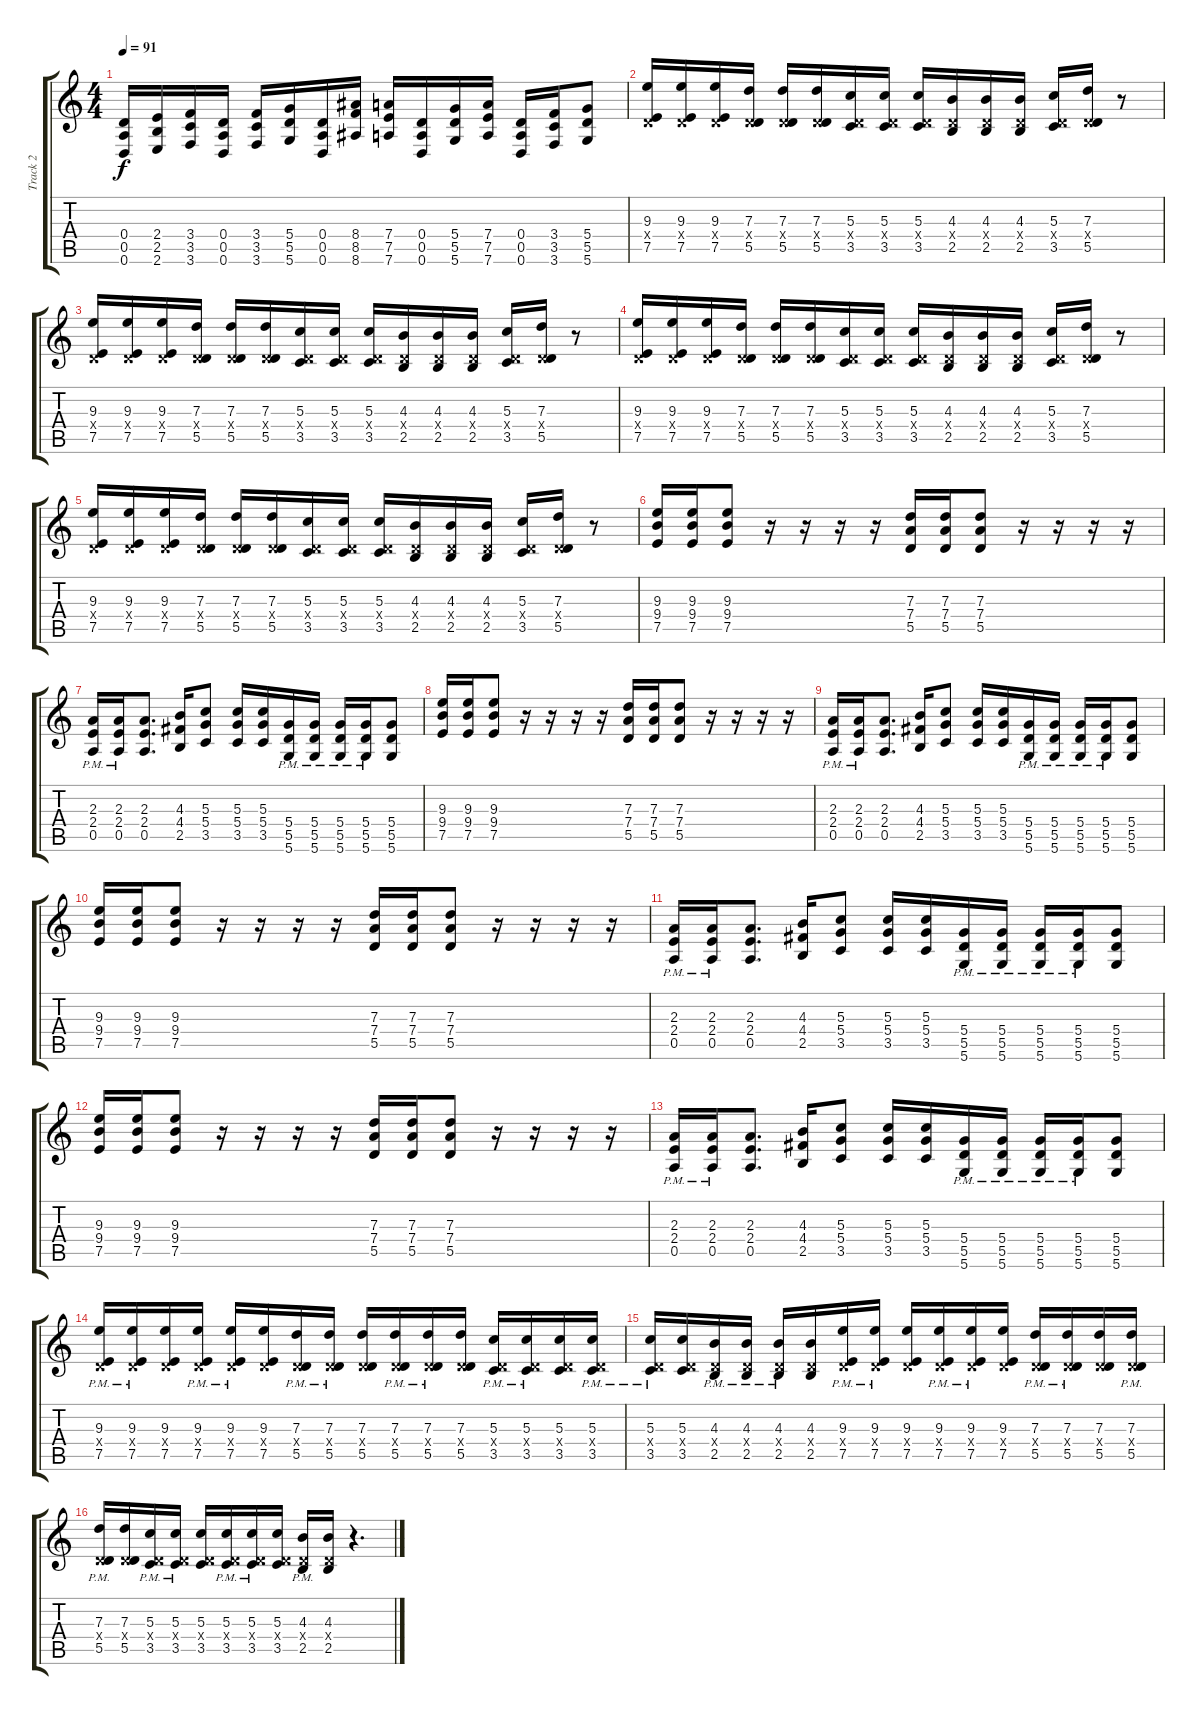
\track ("Track 2" "Track 2") {instrument overdrivenguitar}
\staff {score tabs}
\tuning (E4 B3 G3 D3 A2 D2) {hide}
\ts (4 4)
\tempo 91
\clef g2
\ks c
(0.4 0.5 0.6).16{dy f} (2.4 2.5 2.6).16 (3.4 3.5 3.6).16 (0.4 0.5 0.6).16 (3.4 3.5 3.6).16 (5.4 5.5 5.6).16 (0.4 0.5 0.6).16 (8.4 8.5 8.6).16 (7.4 7.5 7.6).16 (0.4 0.5 0.6).16 (5.4 5.5 5.6).16 (7.4 7.5 7.6).16 (0.4 0.5 0.6).16 (3.4 3.5 3.6).16 (5.4 5.5 5.6).8 |
(9.3 0.4{x} 7.5).16 (9.3 0.4{x} 7.5).16 (9.3 0.4{x} 7.5).16 (7.3 0.4{x} 5.5).16 (7.3 0.4{x} 5.5).16 (7.3 0.4{x} 5.5).16 (5.3 0.4{x} 3.5).16 (5.3 0.4{x} 3.5).16 (5.3 0.4{x} 3.5).16 (4.3 0.4{x} 2.5).16 (4.3 0.4{x} 2.5).16 (4.3 0.4{x} 2.5).16 (5.3 0.4{x} 3.5).16 (7.3 0.4{x} 5.5).16 r.8 |
(9.3 0.4{x} 7.5).16 (9.3 0.4{x} 7.5).16 (9.3 0.4{x} 7.5).16 (7.3 0.4{x} 5.5).16 (7.3 0.4{x} 5.5).16 (7.3 0.4{x} 5.5).16 (5.3 0.4{x} 3.5).16 (5.3 0.4{x} 3.5).16 (5.3 0.4{x} 3.5).16 (4.3 0.4{x} 2.5).16 (4.3 0.4{x} 2.5).16 (4.3 0.4{x} 2.5).16 (5.3 0.4{x} 3.5).16 (7.3 0.4{x} 5.5).16 r.8 |
(9.3 0.4{x} 7.5).16 (9.3 0.4{x} 7.5).16 (9.3 0.4{x} 7.5).16 (7.3 0.4{x} 5.5).16 (7.3 0.4{x} 5.5).16 (7.3 0.4{x} 5.5).16 (5.3 0.4{x} 3.5).16 (5.3 0.4{x} 3.5).16 (5.3 0.4{x} 3.5).16 (4.3 0.4{x} 2.5).16 (4.3 0.4{x} 2.5).16 (4.3 0.4{x} 2.5).16 (5.3 0.4{x} 3.5).16 (7.3 0.4{x} 5.5).16 r.8 |
(9.3 0.4{x} 7.5).16 (9.3 0.4{x} 7.5).16 (9.3 0.4{x} 7.5).16 (7.3 0.4{x} 5.5).16 (7.3 0.4{x} 5.5).16 (7.3 0.4{x} 5.5).16 (5.3 0.4{x} 3.5).16 (5.3 0.4{x} 3.5).16 (5.3 0.4{x} 3.5).16 (4.3 0.4{x} 2.5).16 (4.3 0.4{x} 2.5).16 (4.3 0.4{x} 2.5).16 (5.3 0.4{x} 3.5).16 (7.3 0.4{x} 5.5).16 r.8 |
(9.3 9.4 7.5).16 (9.3 9.4 7.5).16 (9.3 9.4 7.5).8 r.16 r.16 r.16 r.16 (7.3 7.4 5.5).16 (7.3 7.4 5.5).16 (7.3 7.4 5.5).8 r.16 r.16 r.16 r.16 |
(2.3{pm} 2.4{pm} 0.5{pm}).16 (2.3{pm} 2.4{pm} 0.5{pm}).16 (2.3 2.4 0.5).8{d} (4.3 4.4 2.5).16 (5.3 5.4 3.5).8 (5.3 5.4 3.5).16 (5.3 5.4 3.5).16 (5.4{pm} 5.5{pm} 5.6{pm}).16 (5.4{pm} 5.5{pm} 5.6{pm}).16 (5.4{pm} 5.5{pm} 5.6{pm}).16 (5.4{pm} 5.5{pm} 5.6{pm}).16 (5.4 5.5 5.6).8 |
(9.3 9.4 7.5).16 (9.3 9.4 7.5).16 (9.3 9.4 7.5).8 r.16 r.16 r.16 r.16 (7.3 7.4 5.5).16 (7.3 7.4 5.5).16 (7.3 7.4 5.5).8 r.16 r.16 r.16 r.16 |
(2.3{pm} 2.4{pm} 0.5{pm}).16 (2.3{pm} 2.4{pm} 0.5{pm}).16 (2.3 2.4 0.5).8{d} (4.3 4.4 2.5).16 (5.3 5.4 3.5).8 (5.3 5.4 3.5).16 (5.3 5.4 3.5).16 (5.4{pm} 5.5{pm} 5.6{pm}).16 (5.4{pm} 5.5{pm} 5.6{pm}).16 (5.4{pm} 5.5{pm} 5.6{pm}).16 (5.4{pm} 5.5{pm} 5.6{pm}).16 (5.4 5.5 5.6).8 |
(9.3 9.4 7.5).16 (9.3 9.4 7.5).16 (9.3 9.4 7.5).8 r.16 r.16 r.16 r.16 (7.3 7.4 5.5).16 (7.3 7.4 5.5).16 (7.3 7.4 5.5).8 r.16 r.16 r.16 r.16 |
(2.3{pm} 2.4{pm} 0.5{pm}).16 (2.3{pm} 2.4{pm} 0.5{pm}).16 (2.3 2.4 0.5).8{d} (4.3 4.4 2.5).16 (5.3 5.4 3.5).8 (5.3 5.4 3.5).16 (5.3 5.4 3.5).16 (5.4{pm} 5.5{pm} 5.6{pm}).16 (5.4{pm} 5.5{pm} 5.6{pm}).16 (5.4{pm} 5.5{pm} 5.6{pm}).16 (5.4{pm} 5.5{pm} 5.6{pm}).16 (5.4 5.5 5.6).8 |
(9.3 9.4 7.5).16 (9.3 9.4 7.5).16 (9.3 9.4 7.5).8 r.16 r.16 r.16 r.16 (7.3 7.4 5.5).16 (7.3 7.4 5.5).16 (7.3 7.4 5.5).8 r.16 r.16 r.16 r.16 |
(2.3{pm} 2.4{pm} 0.5{pm}).16 (2.3{pm} 2.4{pm} 0.5{pm}).16 (2.3 2.4 0.5).8{d} (4.3 4.4 2.5).16 (5.3 5.4 3.5).8 (5.3 5.4 3.5).16 (5.3 5.4 3.5).16 (5.4{pm} 5.5{pm} 5.6{pm}).16 (5.4{pm} 5.5{pm} 5.6{pm}).16 (5.4{pm} 5.5{pm} 5.6{pm}).16 (5.4{pm} 5.5{pm} 5.6{pm}).16 (5.4 5.5 5.6).8 |
(9.3{pm} 0.4{x} 7.5{pm}).16 (9.3{pm} 0.4{x} 7.5{pm}).16 (9.3 0.4{x} 7.5).16 (9.3{pm} 0.4{x} 7.5{pm}).16 (9.3{pm} 0.4{x} 7.5{pm}).16 (9.3 0.4{x} 7.5).16 (7.3{pm} 0.4{x} 5.5{pm}).16 (7.3{pm} 0.4{x} 5.5{pm}).16 (7.3 0.4{x} 5.5).16 (7.3{pm} 0.4{x} 5.5{pm}).16 (7.3{pm} 0.4{x} 5.5{pm}).16 (7.3 0.4{x} 5.5).16 (5.3{pm} 0.4{x} 3.5{pm}).16 (5.3{pm} 0.4{x} 3.5{pm}).16 (5.3 0.4{x} 3.5).16 (5.3{pm} 0.4{x} 3.5{pm}).16 |
(5.3{pm} 0.4{x} 3.5{pm}).16 (5.3 0.4{x} 3.5).16 (4.3{pm} 0.4{x} 2.5{pm}).16 (4.3{pm} 0.4{x} 2.5).16 (4.3 0.4{x} 2.5{pm}).16 (4.3 0.4{x} 2.5).16 (9.3{pm} 0.4{x} 7.5{pm}).16 (9.3{pm} 0.4{x} 7.5{pm}).16 (9.3 0.4{x} 7.5).16 (9.3{pm} 0.4{x} 7.5{pm}).16 (9.3{pm} 0.4{x} 7.5{pm}).16 (9.3 0.4{x} 7.5).16 (7.3{pm} 0.4{x} 5.5{pm}).16 (7.3{pm} 0.4{x} 5.5{pm}).16 (7.3 0.4{x} 5.5).16 (7.3{pm} 0.4{x} 5.5{pm}).16 |
(7.3{pm} 0.4{x} 5.5{pm}).16 (7.3 0.4{x} 5.5).16 (5.3{pm} 0.4{x} 3.5{pm}).16 (5.3{pm} 0.4{x} 3.5{pm}).16 (5.3 0.4{x} 3.5).16 (5.3{pm} 0.4{x} 3.5{pm}).16 (5.3{pm} 0.4{x} 3.5{pm}).16 (5.3 0.4{x} 3.5).16 (4.3 0.4{x} 2.5{pm}).16 (4.3 0.4{x} 2.5).16 r.4{d}
